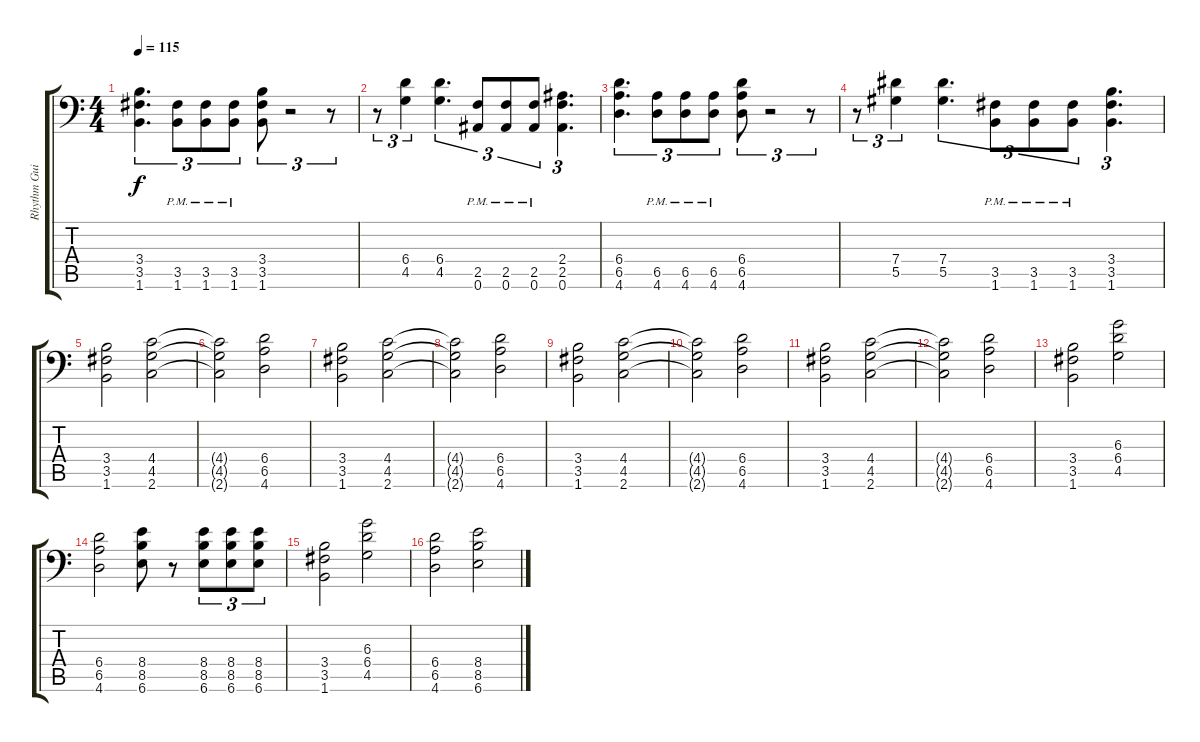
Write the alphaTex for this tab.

\track ("Rhythm Guitar 1" "Rhythm Gui") {instrument distortionguitar}
\staff {score tabs}
\tuning (Bb3 F3 Db3 Ab2 Eb2 Bb1) {hide}
\ts (4 4)
\tempo 115
\clef f4
\ks c
(3.4 3.5 1.6).4{d tu (3 2) dy f} (3.5{pm} 1.6{pm}).8{tu (3 2)} (3.5{pm} 1.6{pm}).8{tu (3 2)} (3.5{pm} 1.6{pm}).8{tu (3 2)} (3.4 3.5 1.6).8{tu (3 2)} r.2{tu (3 2)} r.8{tu (3 2)} |
r.8{tu (3 2)} (6.4 4.5).4{tu (3 2)} (6.4 4.5).4{d tu (3 2)} (2.5{pm} 0.6{pm}).8{tu (3 2)} (2.5{pm} 0.6{pm}).8{tu (3 2)} (2.5{pm} 0.6{pm}).8{tu (3 2)} (2.4 2.5 0.6).4{d tu (3 2)} |
(6.4 6.5 4.6).4{d tu (3 2)} (6.5{pm} 4.6{pm}).8{tu (3 2)} (6.5{pm} 4.6{pm}).8{tu (3 2)} (6.5{pm} 4.6{pm}).8{tu (3 2)} (6.4 6.5 4.6).8{tu (3 2)} r.2{tu (3 2)} r.8{tu (3 2)} |
r.8{tu (3 2)} (7.4 5.5).4{tu (3 2)} (7.4 5.5).4{d tu (3 2)} (3.5{pm} 1.6{pm}).8{tu (3 2)} (3.5{pm} 1.6{pm}).8{tu (3 2)} (3.5{pm} 1.6{pm}).8{tu (3 2)} (3.4 3.5 1.6).4{d tu (3 2)} |
(3.4 3.5 1.6).2 (4.4 4.5 2.6).2 |
(4.4{t} 4.5{t} 2.6{t}).2 (6.4 6.5 4.6).2 |
(3.4 3.5 1.6).2 (4.4 4.5 2.6).2 |
(4.4{t} 4.5{t} 2.6{t}).2 (6.4 6.5 4.6).2 |
(3.4 3.5 1.6).2 (4.4 4.5 2.6).2 |
(4.4{t} 4.5{t} 2.6{t}).2 (6.4 6.5 4.6).2 |
(3.4 3.5 1.6).2 (4.4 4.5 2.6).2 |
(4.4{t} 4.5{t} 2.6{t}).2 (6.4 6.5 4.6).2 |
(3.4 3.5 1.6).2 (6.3 6.4 4.5).2 |
(6.4 6.5 4.6).2 (8.4 8.5 6.6).8 r.8 (8.4 8.5 6.6).8{tu (3 2)} (8.4 8.5 6.6).8{tu (3 2)} (8.4 8.5 6.6).8{tu (3 2)} |
(3.4 3.5 1.6).2 (6.3 6.4 4.5).2 |
(6.4 6.5 4.6).2 (8.4 8.5 6.6).2
